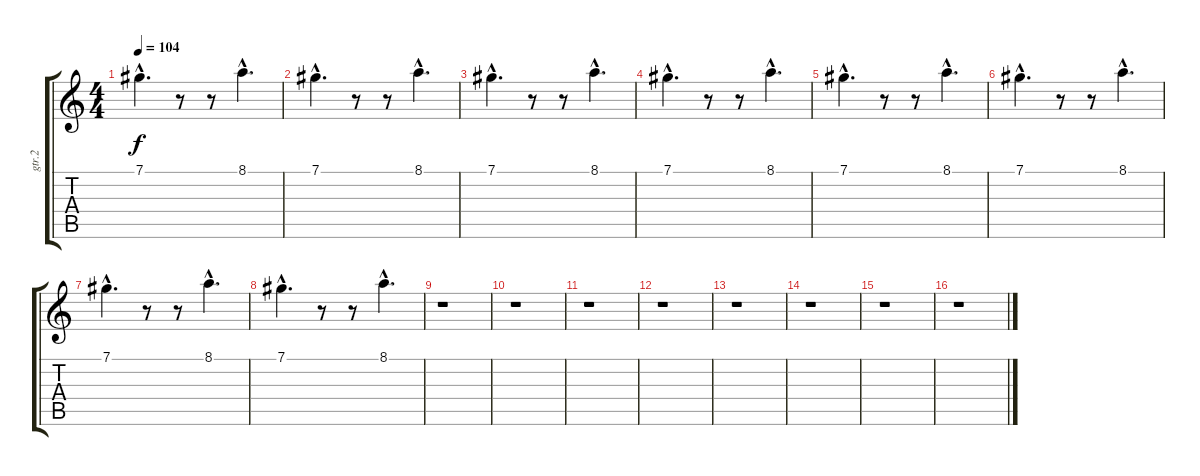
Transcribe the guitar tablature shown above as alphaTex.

\track ("gtr.2" "gtr.2") {instrument electricguitarclean}
\staff {score tabs}
\tuning (Db4 Ab3 E3 B2 Gb2 Db2) {hide}
\ts (4 4)
\tempo 104
\clef g2
\ks c
7.1{hac}.4{d dy f} r.8 r.8 8.1{hac}.4{d} |
7.1{hac}.4{d} r.8 r.8 8.1{hac}.4{d} |
7.1{hac}.4{d} r.8 r.8 8.1{hac}.4{d} |
7.1{hac}.4{d} r.8 r.8 8.1{hac}.4{d} |
7.1{hac}.4{d} r.8 r.8 8.1{hac}.4{d} |
7.1{hac}.4{d} r.8 r.8 8.1{hac}.4{d} |
7.1{hac}.4{d} r.8 r.8 8.1{hac}.4{d} |
7.1{hac}.4{d} r.8 r.8 8.1{hac}.4{d} |
r.1 |
r.1 |
r.1 |
r.1 |
r.1 |
r.1 |
r.1 |
r.1
